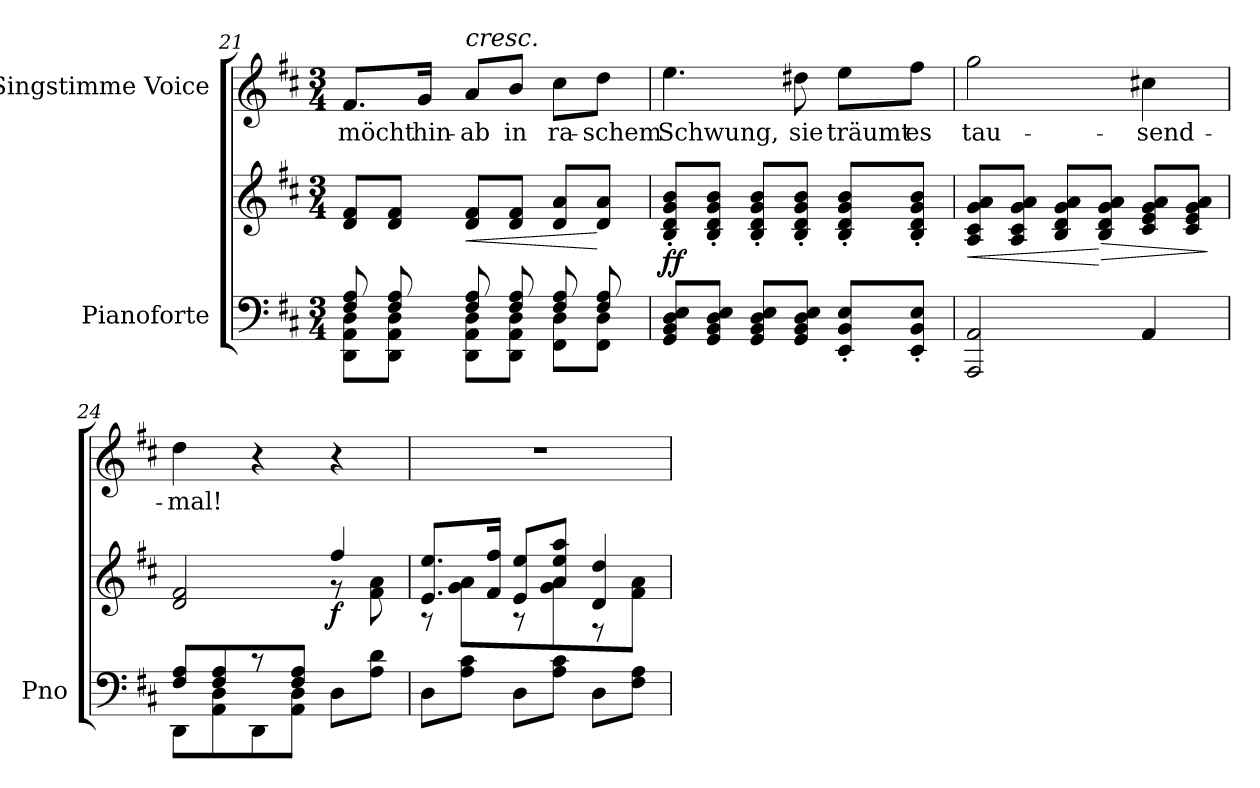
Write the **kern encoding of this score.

**kern	**kern	**dynam	**kern	**text
*part2	*part2	*part2	*part1	*part1
*staff3	*staff2	*staff2/3	*staff1	*staff1
*I"Pianoforte	*	*	*I"Singstimme Voice	*
*I'Pno	*	*	*	*
*clefF4	*clefG2	*	*clefG2	*
*k[f#c#]	*k[f#c#]	*	*k[f#c#]	*
*M3/4	*M3/4	*	*M3/4	*
=21	=21	=21	=21	=21
*^	*	*	*	*
8F#/ 8A/	8DD\ 8AA\ 8D\L	8d/ 8f#/L	.	8.f#/L	möcht
8F#/ 8A/	8DD\ 8AA\ 8D\J	8d/ 8f#/J	.	.	.
.	.	.	.	16g/Jk	hin-
!	!	!	!	!LO:TX:a:i:t=cresc.	!
!	!	!	!LO:HP:b	!	!
8F#/ 8A/	8DD\ 8AA\ 8D\L	8d/ 8f#/L	<	8a/L	-ab
8F#/ 8A/	8DD\ 8AA\ 8D\J	8d/ 8f#/J	.	8b/J	in
8F#/ 8A/	8FF#\ 8D\L	8d/ 8a/L	.	8cc#\L	ra-
8F#/ 8A/	8FF#\ 8D\J	8d/ 8a/J	[	8dd\J	-schem
=22	=22	=22	=22	=22	=22
!	!	!	!LO:DY:b	!	!
*v	*v	*	*	*	*
8GG/ 8BB/ 8D/ 8E/L	8B/' 8d/' 8g/' 8b/'L	ff	4.ee\	Schwung,
8GG/ 8BB/ 8D/ 8E/J	8B/' 8d/' 8g/' 8b/'J	.	.	.
8GG/ 8BB/ 8D/ 8E/L	8B/' 8d/' 8g/' 8b/'L	.	.	.
8GG/ 8BB/ 8D/ 8E/J	8B/' 8d/' 8g/' 8b/'J	.	8dd#X\	sie
8EE/' 8BB/' 8E/'L	8B/' 8d/' 8g/' 8b/'L	.	8ee\L	träumt
8EE/' 8BB/' 8E/'J	8B/' 8d/' 8g/' 8b/'J	.	8ff#\J	es
=23	=23	=23	=23	=23
!	!	!LO:HP:b	!	!
2AAA/ 2AA/	8A/ 8c#/ 8g/ 8a/L	<	2gg\	tau-
.	8A/ 8c#/ 8g/ 8a/J	.	.	.
.	8B/ 8d/ 8g/ 8a/L	.	.	.
!	!	!LO:HP:n=1:b	!	!
.	8B/ 8d/ 8g/ 8a/J	[ >	.	.
4AA/	8c#/ 8e/ 8g/ 8a/L	.	4cc#X\	-send-
.	8c#/ 8e/ 8g/ 8a/J	.	.	.
.	.	]	.	.
=24	=24	=24	=24	=24
*^	*^	*	*	*
8F#/ 8A/L	8DD\L	2d/ 2f#/	2ryy	.	4dd\	-mal!
8F#/ 8A/	8AA\ 8D\	.	.	.	.	.
8r	8DD\	.	.	.	4r	.
8F#/ 8A/J	8AA\ 8D\J	.	.	.	.	.
!	!	!	!	!LO:DY:b	!	!
8D\L	4ryy	4ff#/	8r	f	4r	.
8A\ 8d\J	.	.	8f#\ 8a\	.	.	.
*v	*v	*	*	*	*	*
=25	=25	=25	=25	=25	=25
8D\L	8.e/ 8.ee/L	8r	.	2.r	.
8A\ 8c#\J	.	8g\ 8a\L	.	.	.
.	16f#/ 16ff#/Jk	.	.	.	.
8D\L	8e/ 8ee/L	8r	.	.	.
8A\ 8c#\J	8a/ 8ee/ 8aa/J	8g\ 8a\	.	.	.
8D\L	4d/ 4dd/	8r	.	.	.
8F#\ 8A\J	.	8f#\ 8a\J	.	.	.
*	*v	*v	*	*	*
=	=	=	=	=
*-	*-	*-	*-	*-
